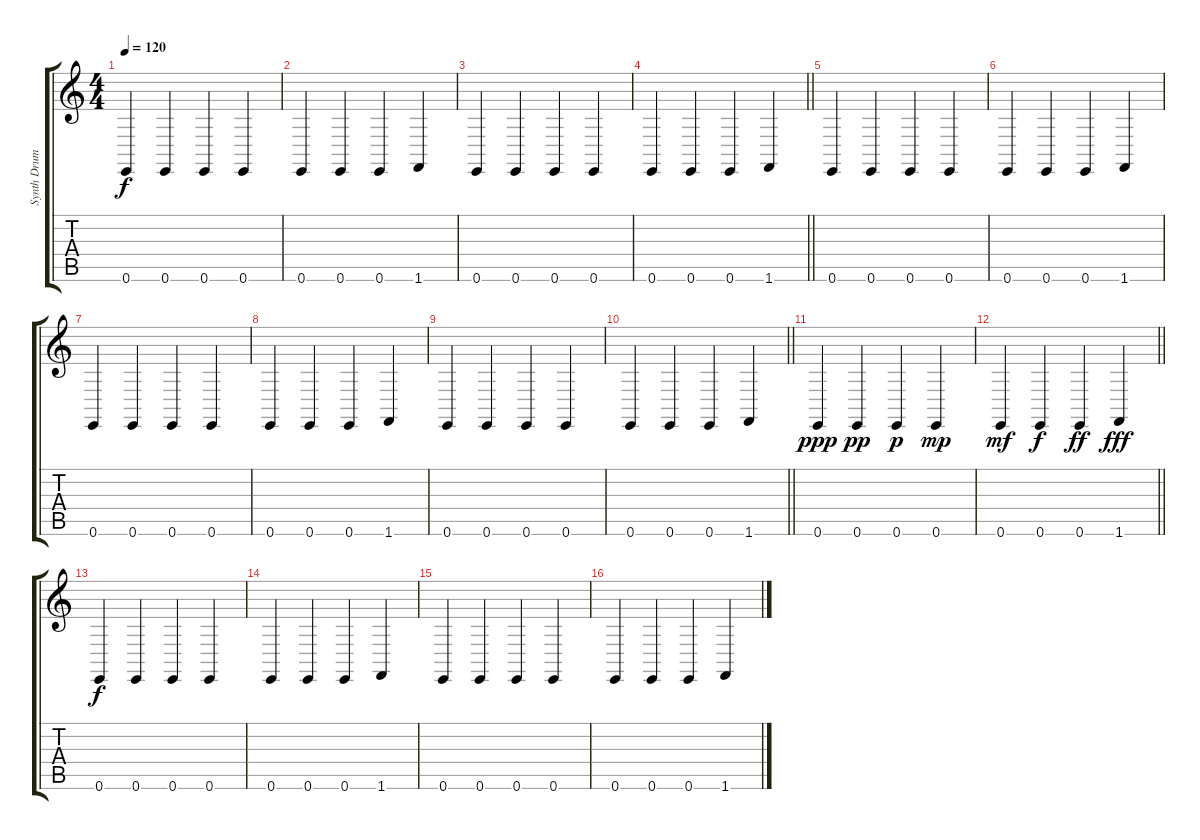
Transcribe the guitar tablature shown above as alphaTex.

\track ("Synth Drum" "Synth Drum") {instrument synthdrum}
\staff {score tabs}
\tuning (E4 B3 G3 D3 A2 E2) {hide}
\ts (4 4)
\tempo 120
\clef g2
\ks c
0.6.4{dy f} 0.6.4 0.6.4 0.6.4 |
0.6.4 0.6.4 0.6.4 1.6.4 |
0.6.4 0.6.4 0.6.4 0.6.4 |
\barLineRight lightlight
0.6.4 0.6.4 0.6.4 1.6.4 |
\section ("" "")
0.6.4 0.6.4 0.6.4 0.6.4 |
0.6.4 0.6.4 0.6.4 1.6.4 |
0.6.4 0.6.4 0.6.4 0.6.4 |
0.6.4 0.6.4 0.6.4 1.6.4 |
0.6.4 0.6.4 0.6.4 0.6.4 |
\barLineRight lightlight
0.6.4 0.6.4 0.6.4 1.6.4 |
\section ("" "")
0.6.4{dy ppp} 0.6.4{dy pp} 0.6.4{dy p} 0.6.4{dy mp} |
\barLineRight lightlight
0.6.4{dy mf} 0.6.4{dy f} 0.6.4{dy ff} 1.6.4{dy fff} |
\section ("" "")
0.6.4{dy f} 0.6.4 0.6.4 0.6.4 |
0.6.4 0.6.4 0.6.4 1.6.4 |
0.6.4 0.6.4 0.6.4 0.6.4 |
0.6.4 0.6.4 0.6.4 1.6.4
